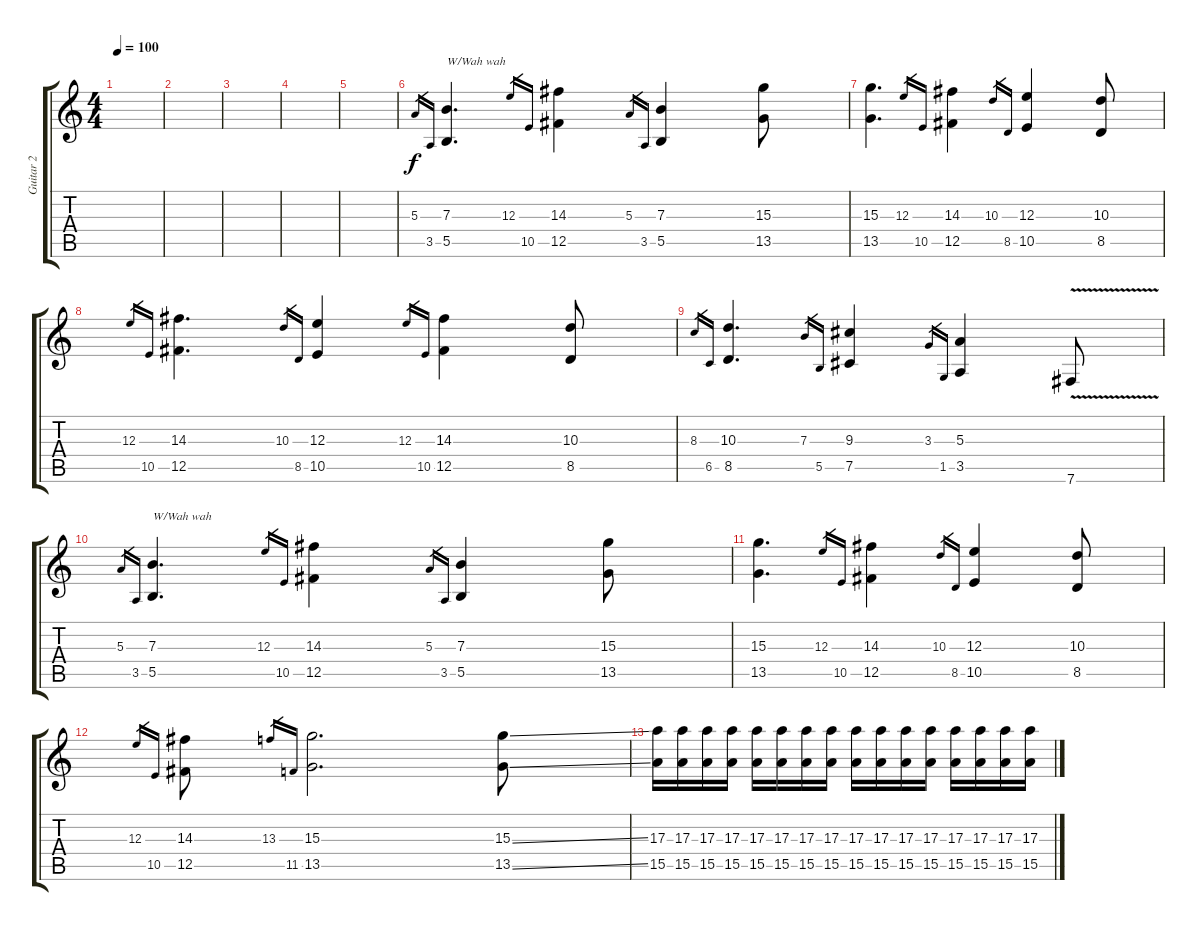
\track ("Guitar 2" "Guitar 2") {instrument distortionguitar}
\staff {score tabs}
\tuning (Db4 Ab3 E3 B2 Gb2 B1) {hide}
\ts (4 4)
\tempo 100
\clef g2
\ks c
|
|
|
|
|
5.3.16{gr} 3.5.16{gr} (7.3 5.5).4{d txt "W/Wah wah"} 12.3.16{gr} 10.5.16{gr} (14.3 12.5).4 5.3.16{gr} 3.5.16{gr} (7.3 5.5).4 (15.3 13.5).8 |
(15.3 13.5).4{d} 12.3.16{gr} 10.5.16{gr} (14.3 12.5).4 10.3.16{gr} 8.5.16{gr} (12.3 10.5).4 (10.3 8.5).8 |
12.3.16{gr} 10.5.16{gr} (14.3 12.5).4{d} 10.3.16{gr} 8.5.16{gr} (12.3 10.5).4 12.3.16{gr} 10.5.16{gr} (14.3 12.5).4 (10.3 8.5).8 |
8.3.16{gr} 6.5.16{gr} (10.3 8.5).4{d} 7.3.16{gr} 5.5.16{gr} (9.3 7.5).4 3.3.16{gr} 1.5.16{gr} (5.3 3.5).4 7.6{v}.8 |
5.3.16{gr} 3.5.16{gr} (7.3 5.5).4{d txt "W/Wah wah"} 12.3.16{gr} 10.5.16{gr} (14.3 12.5).4 5.3.16{gr} 3.5.16{gr} (7.3 5.5).4 (15.3 13.5).8 |
(15.3 13.5).4{d} 12.3.16{gr} 10.5.16{gr} (14.3 12.5).4 10.3.16{gr} 8.5.16{gr} (12.3 10.5).4 (10.3 8.5).8 |
12.3.16{gr} 10.5.16{gr} (14.3 12.5).8 13.3.16{gr} 11.5.16{gr} (15.3 13.5).2{d} (15.3{ss} 13.5{ss}).8 |
(17.3 15.5).16 (17.3 15.5).16 (17.3 15.5).16 (17.3 15.5).16 (17.3 15.5).16 (17.3 15.5).16 (17.3 15.5).16 (17.3 15.5).16 (17.3 15.5).16 (17.3 15.5).16 (17.3 15.5).16 (17.3 15.5).16 (17.3 15.5).16 (17.3 15.5).16 (17.3 15.5).16 (17.3 15.5).16
